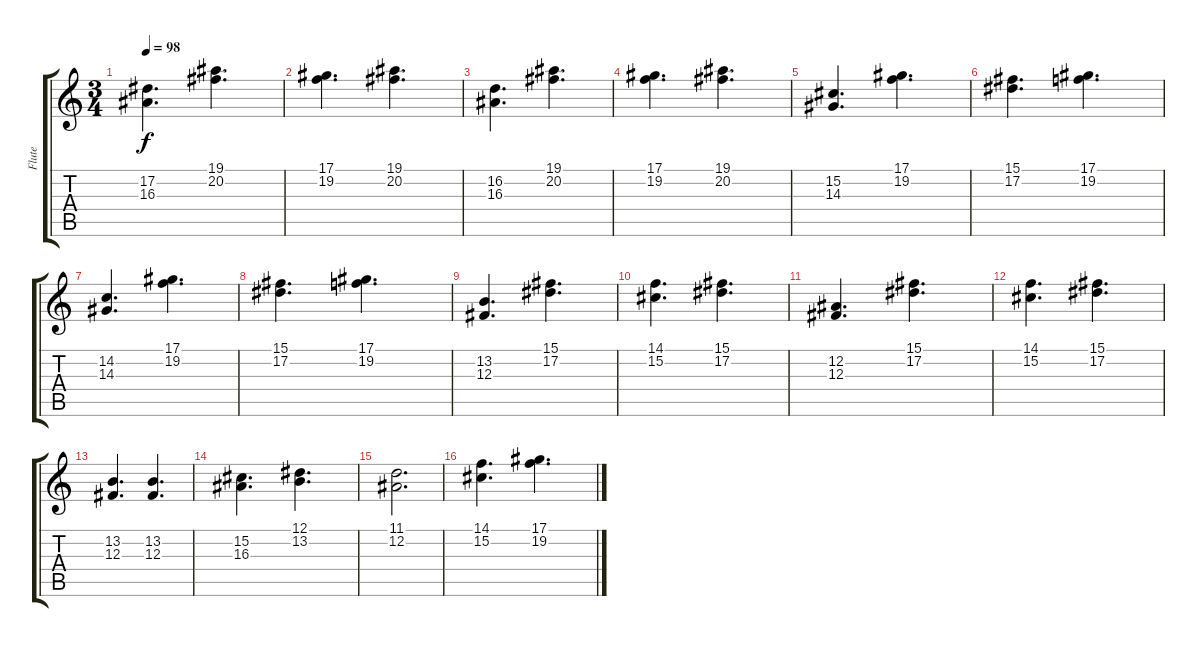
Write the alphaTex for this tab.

\track ("Flute" "Flute") {instrument flute}
\staff {score tabs}
\tuning (Eb4 Bb3 Gb3 Db3 Ab2 Eb2) {hide}
\ts (3 4)
\tempo 98
\clef g2
\ks c
(17.2 16.3).4{d dy f} (19.1 20.2).4{d} |
(17.1 19.2).4{d} (19.1 20.2).4{d} |
(16.2 16.3).4{d} (19.1 20.2).4{d} |
(17.1 19.2).4{d} (19.1 20.2).4{d} |
(15.2 14.3).4{d} (17.1 19.2).4{d} |
(15.1 17.2).4{d} (17.1 19.2).4{d} |
(14.2 14.3).4{d} (17.1 19.2).4{d} |
(15.1 17.2).4{d} (17.1 19.2).4{d} |
(13.2 12.3).4{d} (15.1 17.2).4{d} |
(14.1 15.2).4{d} (15.1 17.2).4{d} |
(12.2 12.3).4{d} (15.1 17.2).4{d} |
(14.1 15.2).4{d} (15.1 17.2).4{d} |
(13.2 12.3).4{d} (13.2 12.3).4{d} |
(15.2 16.3).4{d} (12.1 13.2).4{d} |
(11.1 12.2).2{d} |
(14.1 15.2).4{d} (17.1 19.2).4{d}
